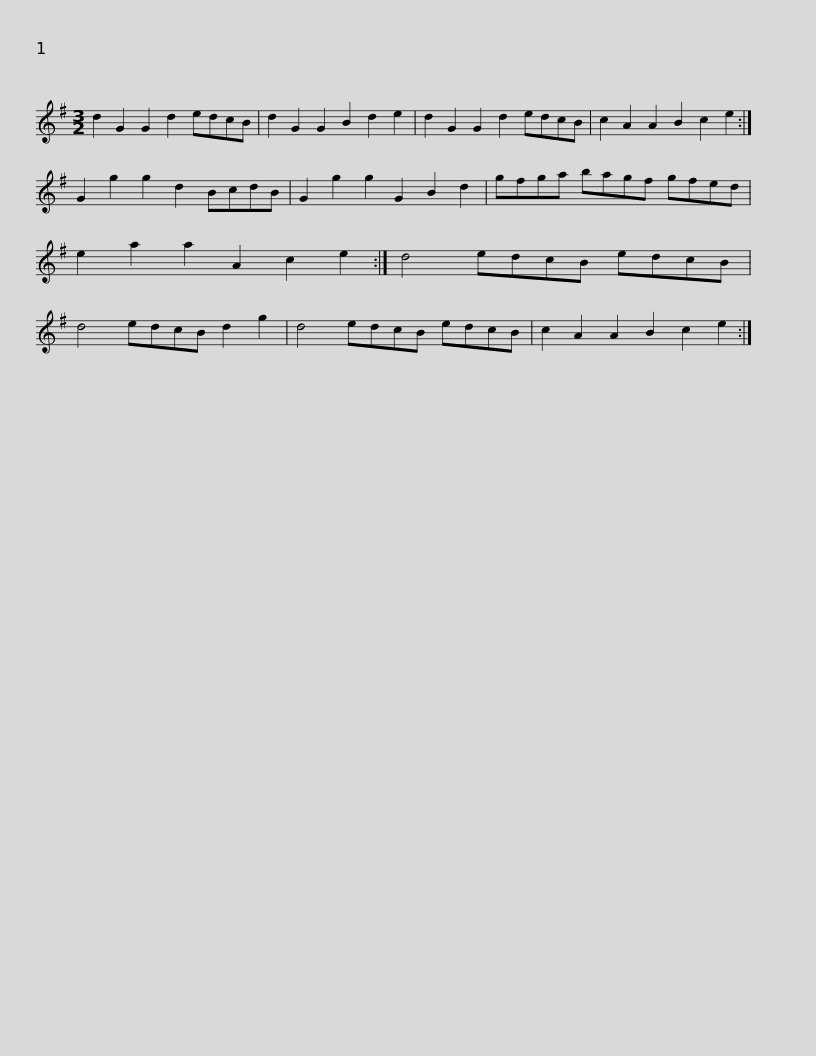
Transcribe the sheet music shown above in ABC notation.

X:1
L:1/8
M:3/2
I:linebreak $
K:G
V:1 treble
V:1
 d2 G2 G2 d2 edcB | d2 G2 G2 B2 d2 e2 | d2 G2 G2 d2 edcB | c2 A2 A2 B2 c2 e2 :| G2 g2 g2 d2 BcdB |$ %5
 G2 g2 g2 G2 B2 d2 | gfga bagf gfed | e2 a2 a2 A2 c2 e2 :| d4 edcB edcB | d4 edcB d2 g2 |$ %10
 d4 edcB edcB | c2 A2 A2 B2 c2 e2 :| %12
